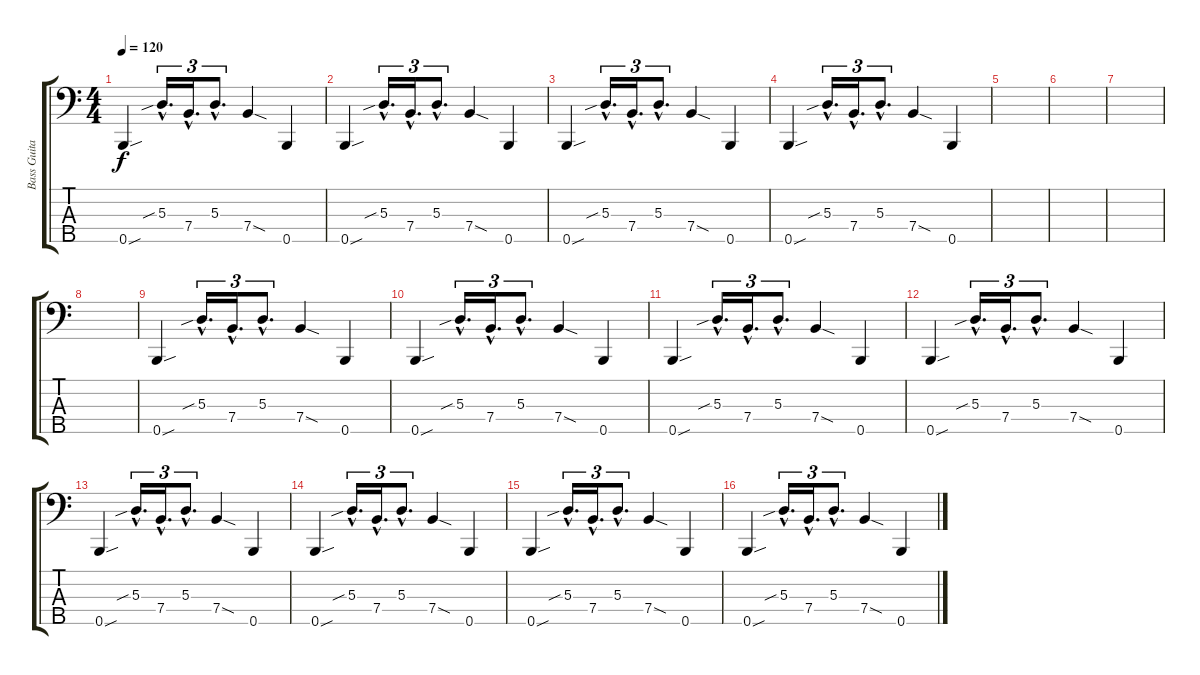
\track ("Bass Guitar" "Bass Guita") {instrument synthbass2}
\staff {score tabs}
\tuning (G2 D2 A1 E1 B0) {hide}
\ts (4 4)
\tempo 120
\clef f4
\ks c
0.5{sou}.4{dy f} 5.3{sib hac}.16{d tu (3 2)} 7.4{hac}.16{d tu (3 2)} 5.3{hac}.8{d tu (3 2)} 7.4{sod}.4 0.5.4 |
0.5{sou}.4 5.3{sib hac}.16{d tu (3 2)} 7.4{hac}.16{d tu (3 2)} 5.3{hac}.8{d tu (3 2)} 7.4{sod}.4 0.5.4 |
0.5{sou}.4 5.3{sib hac}.16{d tu (3 2)} 7.4{hac}.16{d tu (3 2)} 5.3{hac}.8{d tu (3 2)} 7.4{sod}.4 0.5.4 |
0.5{sou}.4 5.3{sib hac}.16{d tu (3 2)} 7.4{hac}.16{d tu (3 2)} 5.3{hac}.8{d tu (3 2)} 7.4{sod}.4 0.5.4 |
|
|
|
|
0.5{sou}.4 5.3{sib hac}.16{d tu (3 2)} 7.4{hac}.16{d tu (3 2)} 5.3{hac}.8{d tu (3 2)} 7.4{sod}.4 0.5.4 |
0.5{sou}.4 5.3{sib hac}.16{d tu (3 2)} 7.4{hac}.16{d tu (3 2)} 5.3{hac}.8{d tu (3 2)} 7.4{sod}.4 0.5.4 |
0.5{sou}.4 5.3{sib hac}.16{d tu (3 2)} 7.4{hac}.16{d tu (3 2)} 5.3{hac}.8{d tu (3 2)} 7.4{sod}.4 0.5.4 |
0.5{sou}.4 5.3{sib hac}.16{d tu (3 2)} 7.4{hac}.16{d tu (3 2)} 5.3{hac}.8{d tu (3 2)} 7.4{sod}.4 0.5.4 |
0.5{sou}.4 5.3{sib hac}.16{d tu (3 2)} 7.4{hac}.16{d tu (3 2)} 5.3{hac}.8{d tu (3 2)} 7.4{sod}.4 0.5.4 |
0.5{sou}.4 5.3{sib hac}.16{d tu (3 2)} 7.4{hac}.16{d tu (3 2)} 5.3{hac}.8{d tu (3 2)} 7.4{sod}.4 0.5.4 |
0.5{sou}.4 5.3{sib hac}.16{d tu (3 2)} 7.4{hac}.16{d tu (3 2)} 5.3{hac}.8{d tu (3 2)} 7.4{sod}.4 0.5.4 |
0.5{sou}.4 5.3{sib hac}.16{d tu (3 2)} 7.4{hac}.16{d tu (3 2)} 5.3{hac}.8{d tu (3 2)} 7.4{sod}.4 0.5.4
